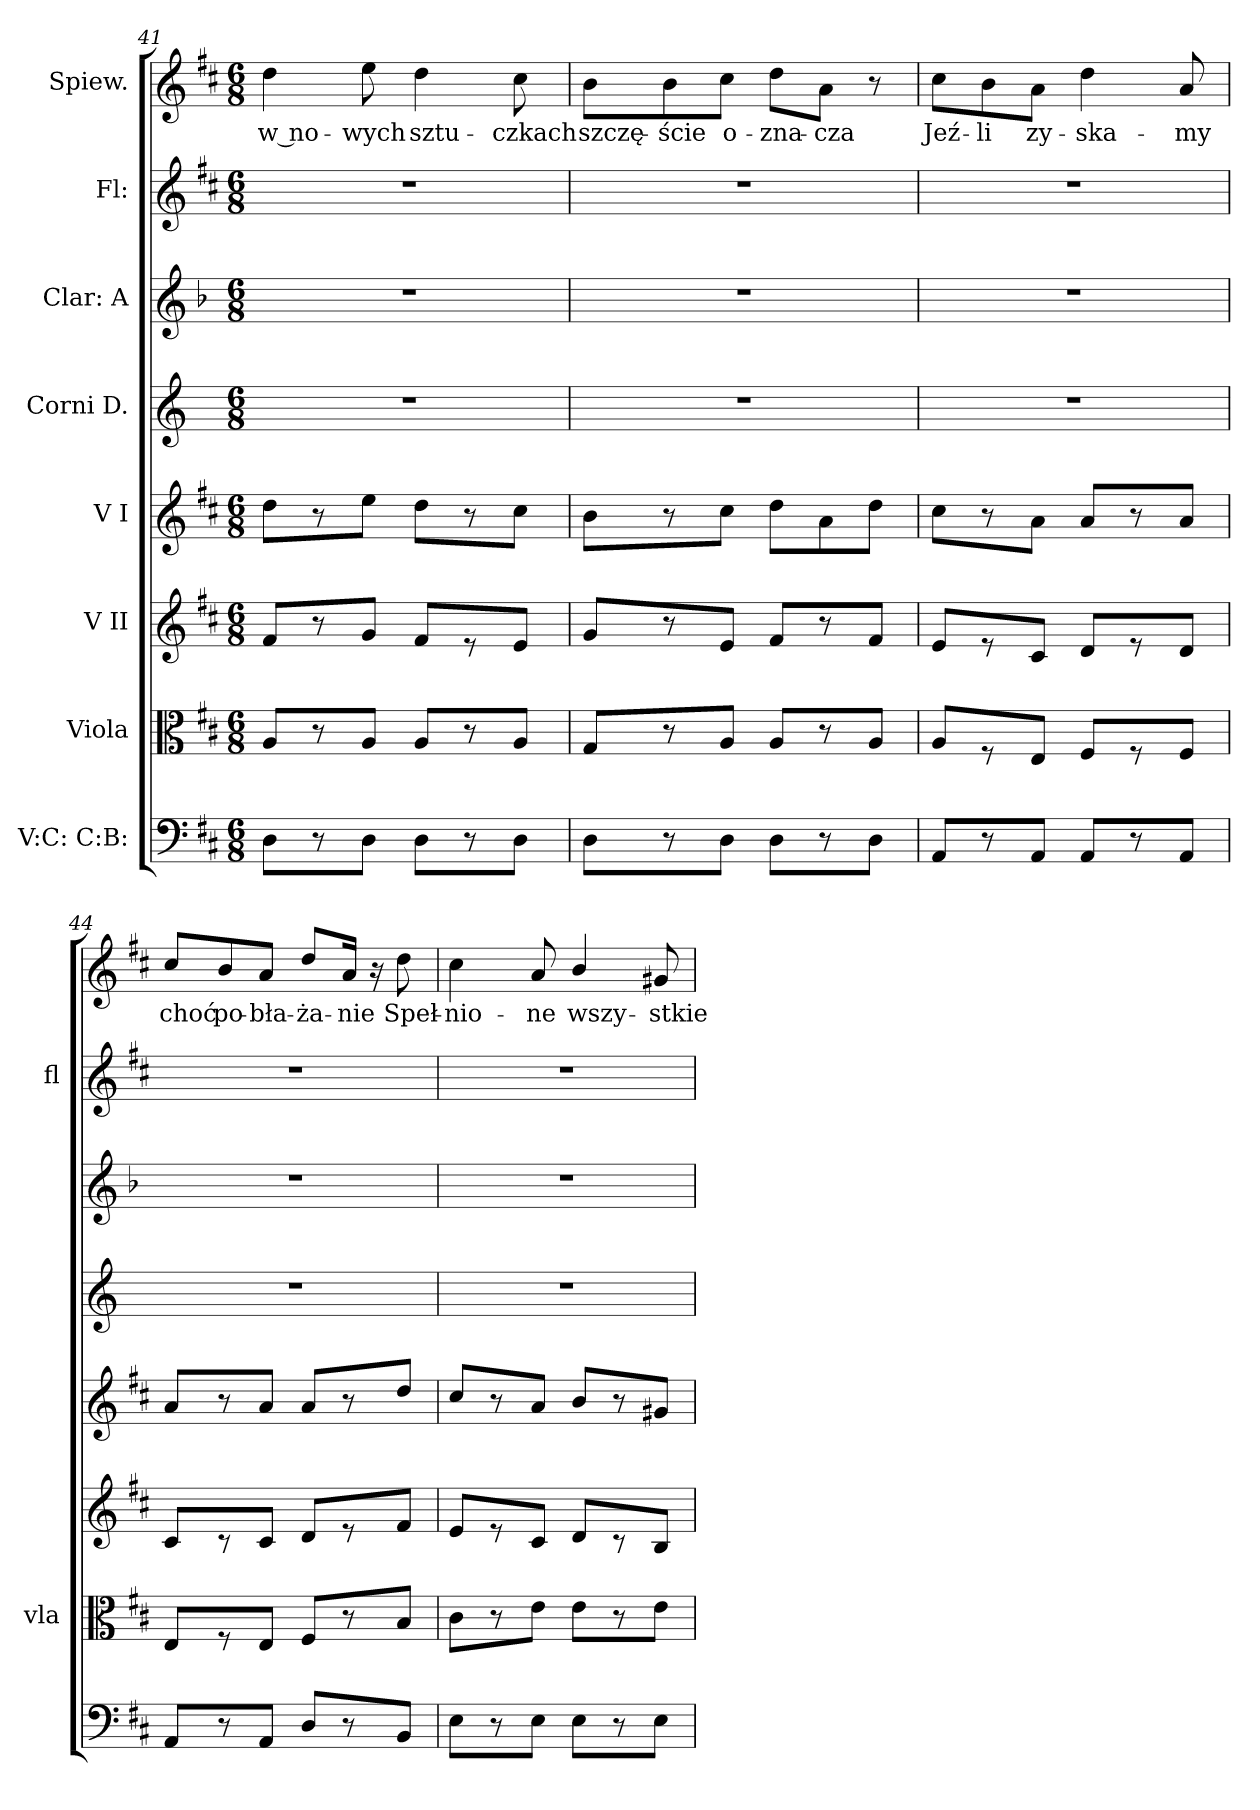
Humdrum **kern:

**kern	**kern	**kern	**kern	**kern	**kern	**kern	**kern	**text
*part8	*part7	*part6	*part5	*part4	*part3	*part2	*part1	*part1
*staff8	*staff7	*staff6	*staff5	*staff4	*staff3	*staff2	*staff1	*staff1
*I"V:C: C:B:	*I"Viola	*I"V II	*I"V I	*I"Corni D.	*I"Clar: A	*I"Fl:	*I"Spiew.	*
*	*I'vla	*	*	*	*	*I'fl	*	*
*clefF4	*clefC3	*clefG2	*clefG2	*clefG2	*clefG2	*clefG2	*clefG2	*
*	*	*	*	*ITrd6c10	*ITrd2c3	*	*	*
*k[f#c#]	*k[f#c#]	*k[f#c#]	*k[f#c#]	*k[f#c#]	*k[f#c#]	*k[f#c#]	*k[f#c#]	*
*M6/8	*M6/8	*M6/8	*M6/8	*M6/8	*M6/8	*M6/8	*M6/8	*
=41	=41	=41	=41	=41	=41	=41	=41	=41
8D\L	8A/L	8f#/L	8dd\L	2.r	2.r	2.r	4dd\	w no-
8r	8r	8r	8r	.	.	.	.	.
8D\J	8A/J	8g/J	8ee\J	.	.	.	8ee\	-wych
8D\L	8A/L	8f#/L	8dd\L	.	.	.	4dd\	sztu-
8r	8r	8r	8r	.	.	.	.	.
8D\J	8A/J	8e/J	8cc#\J	.	.	.	8cc#\	-czkach
=42	=42	=42	=42	=42	=42	=42	=42	=42
8D\L	8G/L	8g/L	8b\L	2.r	2.r	2.r	8b\L	szczę-
8r	8r	8r	8r	.	.	.	8b\	-ście
8D\J	8A/J	8e/J	8cc#\J	.	.	.	8cc#\J	o-
8D\L	8A/L	8f#/L	8dd\L	.	.	.	8dd\L	-zna-
8r	8r	8r	8a\	.	.	.	8a\J	-cza
8D\J	8A/J	8f#/J	8dd\J	.	.	.	8r	.
=43	=43	=43	=43	=43	=43	=43	=43	=43
8AA/L	8A/L	8e/L	8cc#\L	2.r	2.r	2.r	8cc#\L	Jeź-
8r	8r	8r	8r	.	.	.	8b\	-li
8AA/J	8E/J	8c#/J	8a\J	.	.	.	8a\J	zy-
8AA/L	8F#/L	8d/L	8a/L	.	.	.	4dd\	-ska-
8r	8r	8r	8r	.	.	.	.	.
8AA/J	8F#/J	8d/J	8a/J	.	.	.	8a/	-my
=44	=44	=44	=44	=44	=44	=44	=44	=44
8AA/L	8E/L	8c#/L	8a/L	2.r	2.r	2.r	8cc#/L	choć
8r	8r	8r	8r	.	.	.	8b/	po-
8AA/J	8E/J	8c#/J	8a/J	.	.	.	8a/J	-bła-
8D/L	8F#/L	8d/L	8a/L	.	.	.	8dd/L	-ża-
8r	8r	8r	8r	.	.	.	16a/Jk	-nie
.	.	.	.	.	.	.	16r	.
8BB/J	8B/J	8f#/J	8dd/J	.	.	.	8dd\	Speł-
=45	=45	=45	=45	=45	=45	=45	=45	=45
8E\L	8c#\L	8e/L	8cc#/L	2.r	2.r	2.r	4cc#\	-nio-
8r	8r	8r	8r	.	.	.	.	.
8E\J	8e\J	8c#/J	8a/J	.	.	.	8a/	-ne
8E\L	8e\L	8d/L	8b/L	.	.	.	4b/	wszy-
8r	8r	8r	8r	.	.	.	.	.
8E\J	8e\J	8B/J	8g#X/J	.	.	.	8g#X/	-stkie
=	=	=	=	=	=	=	=	=
*-	*-	*-	*-	*-	*-	*-	*-	*-
